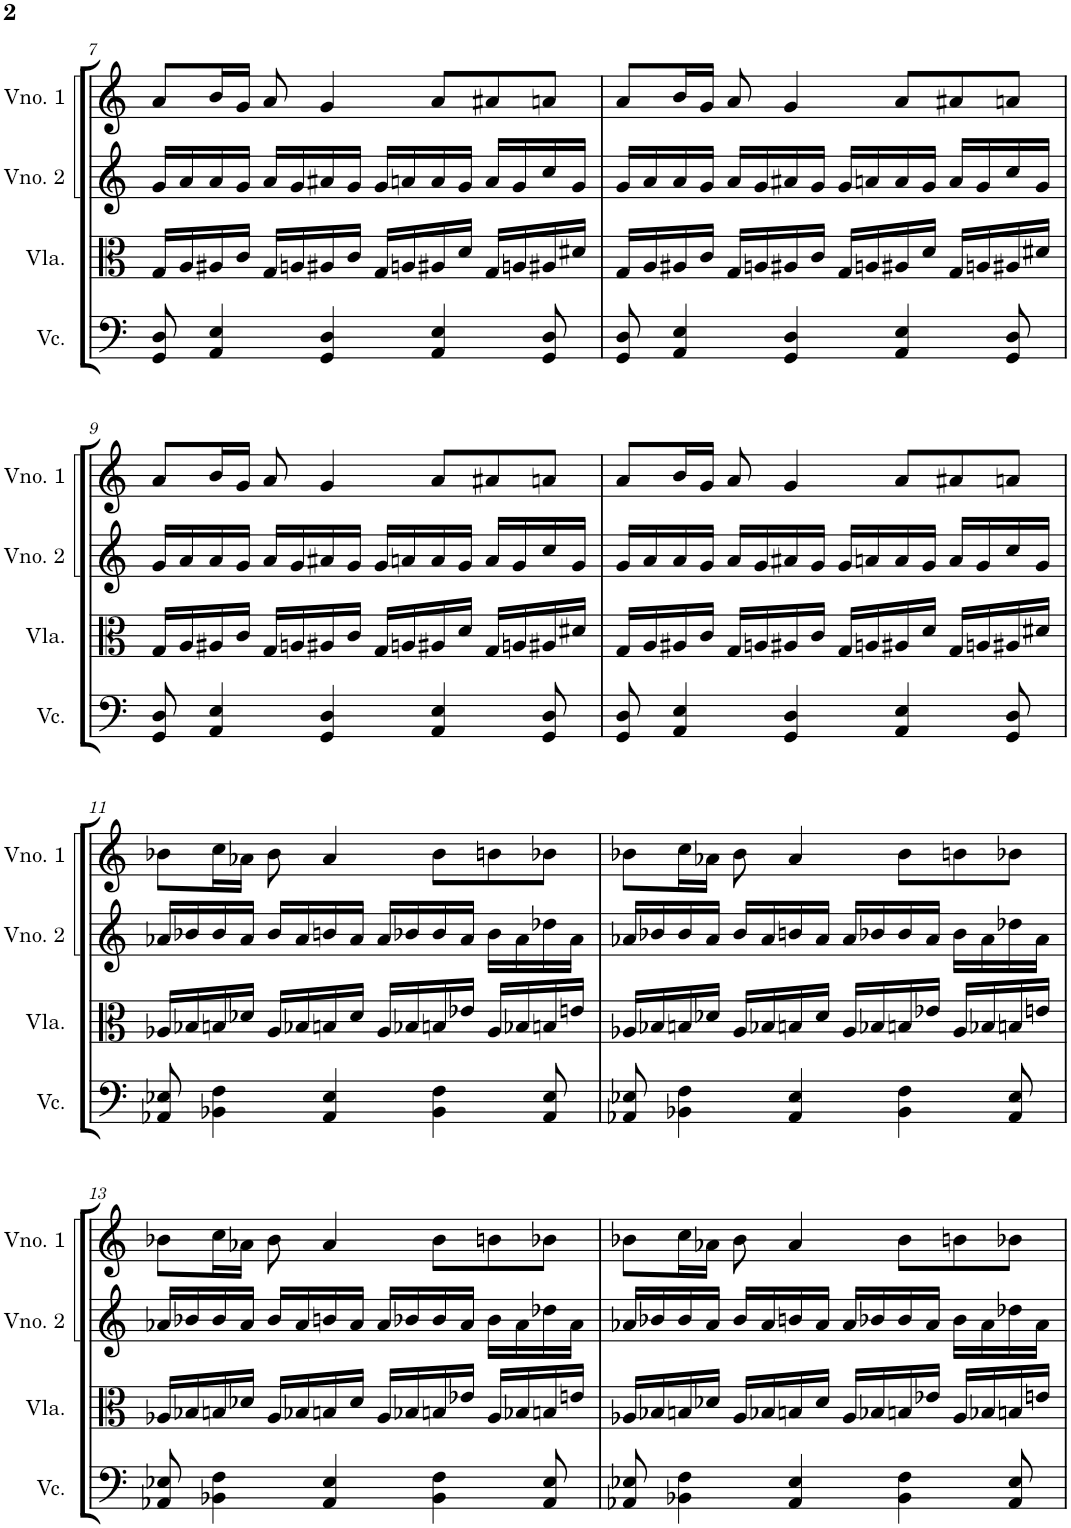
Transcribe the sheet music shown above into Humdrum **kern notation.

**kern	**kern	**kern	**kern
*part4	*part3	*part2	*part1
*staff4	*staff3	*staff2	*staff1
*I"Violoncelo	*I"Viola	*I"Violino 2	*I"Violino 1
*I'Vc.	*I'Vla.	*I'Vno. 2	*I'Vno. 1
!!LO:PB:g=z
*clefF4	*clefC3	*clefG2	*clefG2
*k[]	*k[]	*k[]	*k[]
*M4/4	*M4/4	*M4/4	*M4/4
=7	=7	=7	=7
8GG/ 8D/	16G/LL	16g/LL	8a/L
.	16A/	16a/	.
4AA/ 4E/	16A#X/	16a/	16b/L
.	16c/JJ	16g/JJ	16g/JJ
.	16G/LL	16a/LL	8a/
.	16An/	16g/	.
4GG/ 4D/	16A#X/	16a#X/	4g/
.	16c/JJ	16g/JJ	.
.	16G/LL	16g/LL	.
.	16An/	16an/	.
4AA/ 4E/	16A#X/	16a/	8a/L
.	16d/JJ	16g/JJ	.
.	16G/LL	16a/LL	8a#X/
.	16An/	16g/	.
8GG/ 8D/	16A#X/	16cc/	8an/J
.	16d#X/JJ	16g/JJ	.
=8	=8	=8	=8
8GG/ 8D/	16G/LL	16g/LL	8a/L
.	16A/	16a/	.
4AA/ 4E/	16A#X/	16a/	16b/L
.	16c/JJ	16g/JJ	16g/JJ
.	16G/LL	16a/LL	8a/
.	16An/	16g/	.
4GG/ 4D/	16A#X/	16a#X/	4g/
.	16c/JJ	16g/JJ	.
.	16G/LL	16g/LL	.
.	16An/	16an/	.
4AA/ 4E/	16A#X/	16a/	8a/L
.	16d/JJ	16g/JJ	.
.	16G/LL	16a/LL	8a#X/
.	16An/	16g/	.
8GG/ 8D/	16A#X/	16cc/	8an/J
.	16d#X/JJ	16g/JJ	.
!!LO:LB:g=z
=9	=9	=9	=9
8GG/ 8D/	16G/LL	16g/LL	8a/L
.	16A/	16a/	.
4AA/ 4E/	16A#X/	16a/	16b/L
.	16c/JJ	16g/JJ	16g/JJ
.	16G/LL	16a/LL	8a/
.	16An/	16g/	.
4GG/ 4D/	16A#X/	16a#X/	4g/
.	16c/JJ	16g/JJ	.
.	16G/LL	16g/LL	.
.	16An/	16an/	.
4AA/ 4E/	16A#X/	16a/	8a/L
.	16d/JJ	16g/JJ	.
.	16G/LL	16a/LL	8a#X/
.	16An/	16g/	.
8GG/ 8D/	16A#X/	16cc/	8an/J
.	16d#X/JJ	16g/JJ	.
=10	=10	=10	=10
8GG/ 8D/	16G/LL	16g/LL	8a/L
.	16A/	16a/	.
4AA/ 4E/	16A#X/	16a/	16b/L
.	16c/JJ	16g/JJ	16g/JJ
.	16G/LL	16a/LL	8a/
.	16An/	16g/	.
4GG/ 4D/	16A#X/	16a#X/	4g/
.	16c/JJ	16g/JJ	.
.	16G/LL	16g/LL	.
.	16An/	16an/	.
4AA/ 4E/	16A#X/	16a/	8a/L
.	16d/JJ	16g/JJ	.
.	16G/LL	16a/LL	8a#X/
.	16An/	16g/	.
8GG/ 8D/	16A#X/	16cc/	8an/J
.	16d#X/JJ	16g/JJ	.
!!LO:LB:g=z
=11	=11	=11	=11
8AA-X/ 8E-X/	16A-X/LL	16a-X/LL	8b-X\L
.	16B-X/	16b-X/	.
4BB-X\ 4F\	16Bn/	16b-/	16cc\L
.	16d-X/JJ	16a-/JJ	16a-X\JJ
.	16A-/LL	16b-/LL	8b-\
.	16B-X/	16a-/	.
4AA-/ 4E-/	16Bn/	16bn/	4a-/
.	16d-/JJ	16a-/JJ	.
.	16A-/LL	16a-/LL	.
.	16B-X/	16b-X/	.
4BB-\ 4F\	16Bn/	16b-/	8b-\L
.	16e-X/JJ	16a-/JJ	.
.	16A-/LL	16b-\LL	8bn\
.	16B-X/	16a-\	.
8AA-/ 8E-/	16Bn/	16dd-X\	8b-X\J
.	16en/JJ	16a-\JJ	.
=12	=12	=12	=12
8AA-X/ 8E-X/	16A-X/LL	16a-X/LL	8b-X\L
.	16B-X/	16b-X/	.
4BB-X\ 4F\	16Bn/	16b-/	16cc\L
.	16d-X/JJ	16a-/JJ	16a-X\JJ
.	16A-/LL	16b-/LL	8b-\
.	16B-X/	16a-/	.
4AA-/ 4E-/	16Bn/	16bn/	4a-/
.	16d-/JJ	16a-/JJ	.
.	16A-/LL	16a-/LL	.
.	16B-X/	16b-X/	.
4BB-\ 4F\	16Bn/	16b-/	8b-\L
.	16e-X/JJ	16a-/JJ	.
.	16A-/LL	16b-\LL	8bn\
.	16B-X/	16a-\	.
8AA-/ 8E-/	16Bn/	16dd-X\	8b-X\J
.	16en/JJ	16a-\JJ	.
!!LO:LB:g=z
=13	=13	=13	=13
8AA-X/ 8E-X/	16A-X/LL	16a-X/LL	8b-X\L
.	16B-X/	16b-X/	.
4BB-X\ 4F\	16Bn/	16b-/	16cc\L
.	16d-X/JJ	16a-/JJ	16a-X\JJ
.	16A-/LL	16b-/LL	8b-\
.	16B-X/	16a-/	.
4AA-/ 4E-/	16Bn/	16bn/	4a-/
.	16d-/JJ	16a-/JJ	.
.	16A-/LL	16a-/LL	.
.	16B-X/	16b-X/	.
4BB-\ 4F\	16Bn/	16b-/	8b-\L
.	16e-X/JJ	16a-/JJ	.
.	16A-/LL	16b-\LL	8bn\
.	16B-X/	16a-\	.
8AA-/ 8E-/	16Bn/	16dd-X\	8b-X\J
.	16en/JJ	16a-\JJ	.
=14	=14	=14	=14
8AA-X/ 8E-X/	16A-X/LL	16a-X/LL	8b-X\L
.	16B-X/	16b-X/	.
4BB-X\ 4F\	16Bn/	16b-/	16cc\L
.	16d-X/JJ	16a-/JJ	16a-X\JJ
.	16A-/LL	16b-/LL	8b-\
.	16B-X/	16a-/	.
4AA-/ 4E-/	16Bn/	16bn/	4a-/
.	16d-/JJ	16a-/JJ	.
.	16A-/LL	16a-/LL	.
.	16B-X/	16b-X/	.
4BB-\ 4F\	16Bn/	16b-/	8b-\L
.	16e-X/JJ	16a-/JJ	.
.	16A-/LL	16b-\LL	8bn\
.	16B-X/	16a-\	.
8AA-/ 8E-/	16Bn/	16dd-X\	8b-X\J
.	16en/JJ	16a-\JJ	.
=	=	=	=
*-	*-	*-	*-
